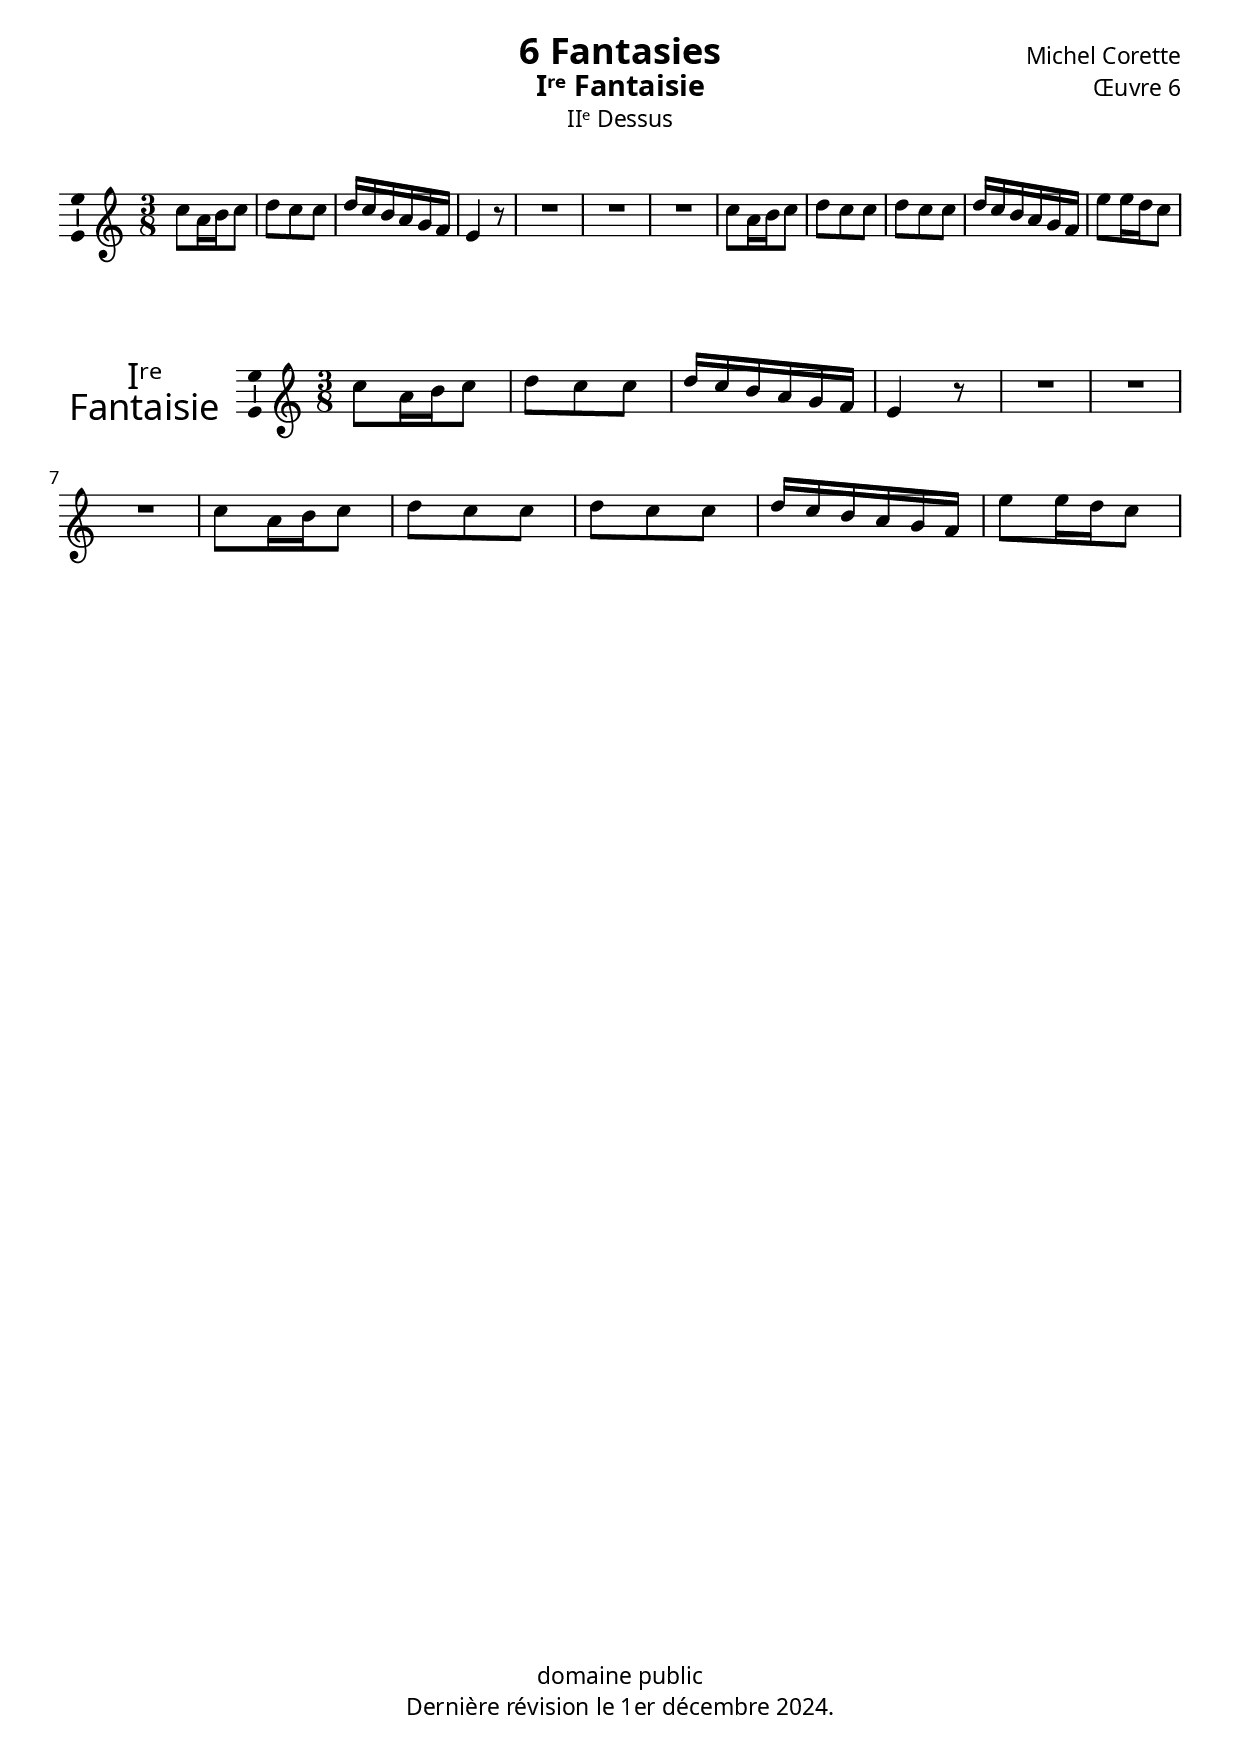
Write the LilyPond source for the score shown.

\version "2.24.1"
\include "stemside.ily"

\book {
  \bookpart {
    \include "layout.ily"
    \header {
      title = "6 Fantasies"
subtitle = "Iʳᵉ Fantaisie"
composer = "Michel Corette"
opus = "Op 6"
\include "../../revision_fr.ily"

      instrument = "IIᵉ Dessus"
    }
    \score {
  \header {
    title = "6 Fantasies"
subtitle = "Iʳᵉ Fantaisie"
composer = "Michel Corette"
opus = "Op 6"
\include "../../revision_fr.ily"

  }
  \new Staff \with {
    midiInstrument = "recorder"
    \consists "Ambitus_engraver"
  } {
    << {
      \clef french
      {\include "globals.ily"
\transpose c c'' {
  e8 c16 d e8                 |
  f8 e e                      |
  f16 e d c b, a,             |
  g,4 r8                       |
  R4. R4. R4.                 |
  e8 c16 d e8                 |
  f8 e e                      |
  f e e                       |
  f16 e d c b, a, g8 g16 f e8 |
}
 }
    }
  >>
}
\layout { }
\midi { }
}

    \score {
  \header {
    title = "6 Fantasies"
subtitle = "Iʳᵉ Fantaisie"
composer = "Michel Corette"
opus = "Op 6"
\include "../../revision_fr.ily"

  }
  \new Staff \with {
    instrumentName = \markup {
      \center-column {
	\line {\fontsize #4 "Iʳᵉ" }
	\line { \fontsize #4 "Fantaisie"}
      }
    }
    midiInstrument = "recorder"
    \consists "Ambitus_engraver"
  } {
    << {
      \clef french
      {\include "globals.ily"
\transpose c c'' {
  e8 c16 d e8                 |
  f8 e e                      |
  f16 e d c b, a,             |
  g,4 r8                       |
  R4. R4. R4.                 |
  e8 c16 d e8                 |
  f8 e e                      |
  f e e                       |
  f16 e d c b, a, g8 g16 f e8 |
}
 }
    }
  >>
}
\include "layoutPremiere.ily"
\midi { }
}

  }
}
% vim:sw=2:ts=2:et:
